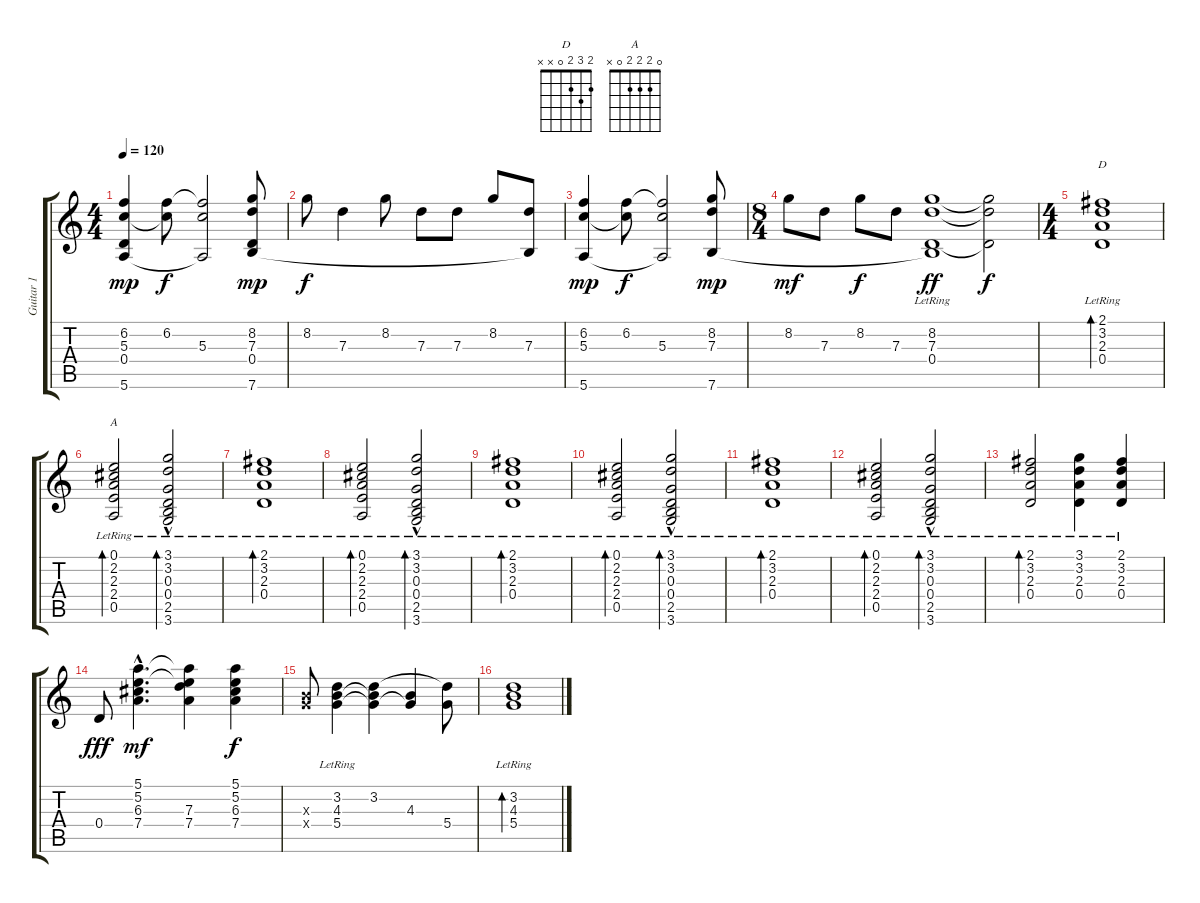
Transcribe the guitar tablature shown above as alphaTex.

\track ("Guitar 1  Vedder" "Guitar 1  ") {instrument electricguitarjazz}
\staff {score tabs}
\tuning (E4 B3 G3 D3 A2 E2) {hide}
\chord ("D" 2 3 2 0 x x)
\chord ("A" 0 2 2 2 0 x)
\ts (4 4)
\tempo 120
\clef g2
\ks c
(6.2 5.3 0.4 5.6).4{dy mp} (6.2 5.3{t}).8{dy f} (6.2{t} 5.3 5.6{t}).2 (8.2 7.3 0.4 7.6).8{dy mp} |
8.2.8{dy f} 7.3.4 8.2.8 7.3.8 7.3.8 8.2.8 (7.3 7.6{t}).8 |
(6.2 5.3 5.6).4{dy mp} (6.2 5.3{t}).8{dy f} (6.2{t} 5.3 5.6{t}).2 (8.2 7.3 7.6).8{dy mp} |
\ts (8 4)
8.2.8{dy mf} 7.3.8 8.2.8{dy f} 7.3.8 (8.2 7.3{lr} 0.4 7.6{t}).1{dy ff} (8.2{t} 7.3{t} 0.4{t}).2{dy f} |
\ts (4 4)
(2.1{lr} 3.2{lr} 2.3{lr} 0.4{lr}).1{bd 480 ch "D"} |
(0.1{lr} 2.2{lr} 2.3{lr} 2.4{lr} 0.5).2{bd 480 ch "A"} (3.1{lr} 3.2{lr} 0.3{lr} 0.4{hac lr} 2.5{lr} 3.6{lr}).2{bd 480} |
(2.1{lr} 3.2{lr} 2.3{lr} 0.4{lr}).1{bd 480} |
(0.1{lr} 2.2{lr} 2.3{lr} 2.4{lr} 0.5{lr}).2{bd 480} (3.1{lr} 3.2{lr} 0.3{lr} 0.4{hac lr} 2.5{lr} 3.6{lr}).2{bd 480} |
(2.1{lr} 3.2{lr} 2.3{lr} 0.4{lr}).1{bd 480} |
(0.1{lr} 2.2{lr} 2.3{lr} 2.4{lr} 0.5{lr}).2{bd 480} (3.1{lr} 3.2{lr} 0.3{lr} 0.4{hac lr} 2.5{lr} 3.6{lr}).2{bd 480} |
(2.1{lr} 3.2{lr} 2.3{lr} 0.4{lr}).1{bd 480} |
(0.1{lr} 2.2{lr} 2.3{lr} 2.4{lr} 0.5).2{bd 480} (3.1{lr} 3.2{lr} 0.3{lr} 0.4{hac lr} 2.5{lr} 3.6{lr}).2{bd 480} |
(2.1{lr} 3.2{lr} 2.3{lr} 0.4{lr}).2{bd 480} (3.1{lr} 3.2{lr} 2.3{lr} 0.4{lr}).4 (2.1{lr} 3.2{lr} 2.3{lr} 0.4{lr}).4 |
0.4.8{dy fff} (5.1{hac} 5.2{hac} 6.3{hac} 7.4{hac}).4{d dy mf} (5.1{t} 5.2{t} 7.3 7.4).4 (5.1 5.2 6.3 7.4).4{dy f} |
(4.3{x} 5.4{x}).8 (3.2{lr} 4.3{lr} 5.4{lr}).4 (3.2 4.3{t} 5.4{t}).4 (4.3 5.4{t}).4 (3.2{t} 5.4).8 |
(3.2{lr} 4.3{lr} 5.4{lr}).1{bd 30}
